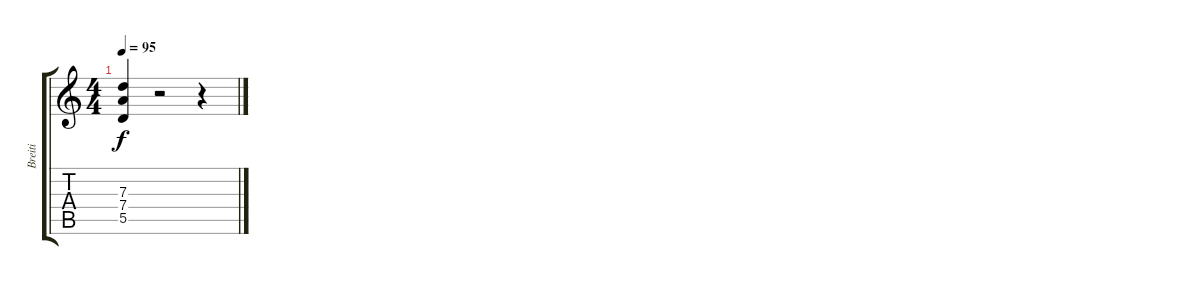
\track ("Breiti" "Breiti") {instrument distortionguitar}
\staff {score tabs}
\tuning (E4 B3 G3 D3 A2 E2) {hide}
\ts (4 4)
\tempo 95
\clef g2
\ks c
(7.3 7.4 5.5).4{dy f} r.2 r.4
